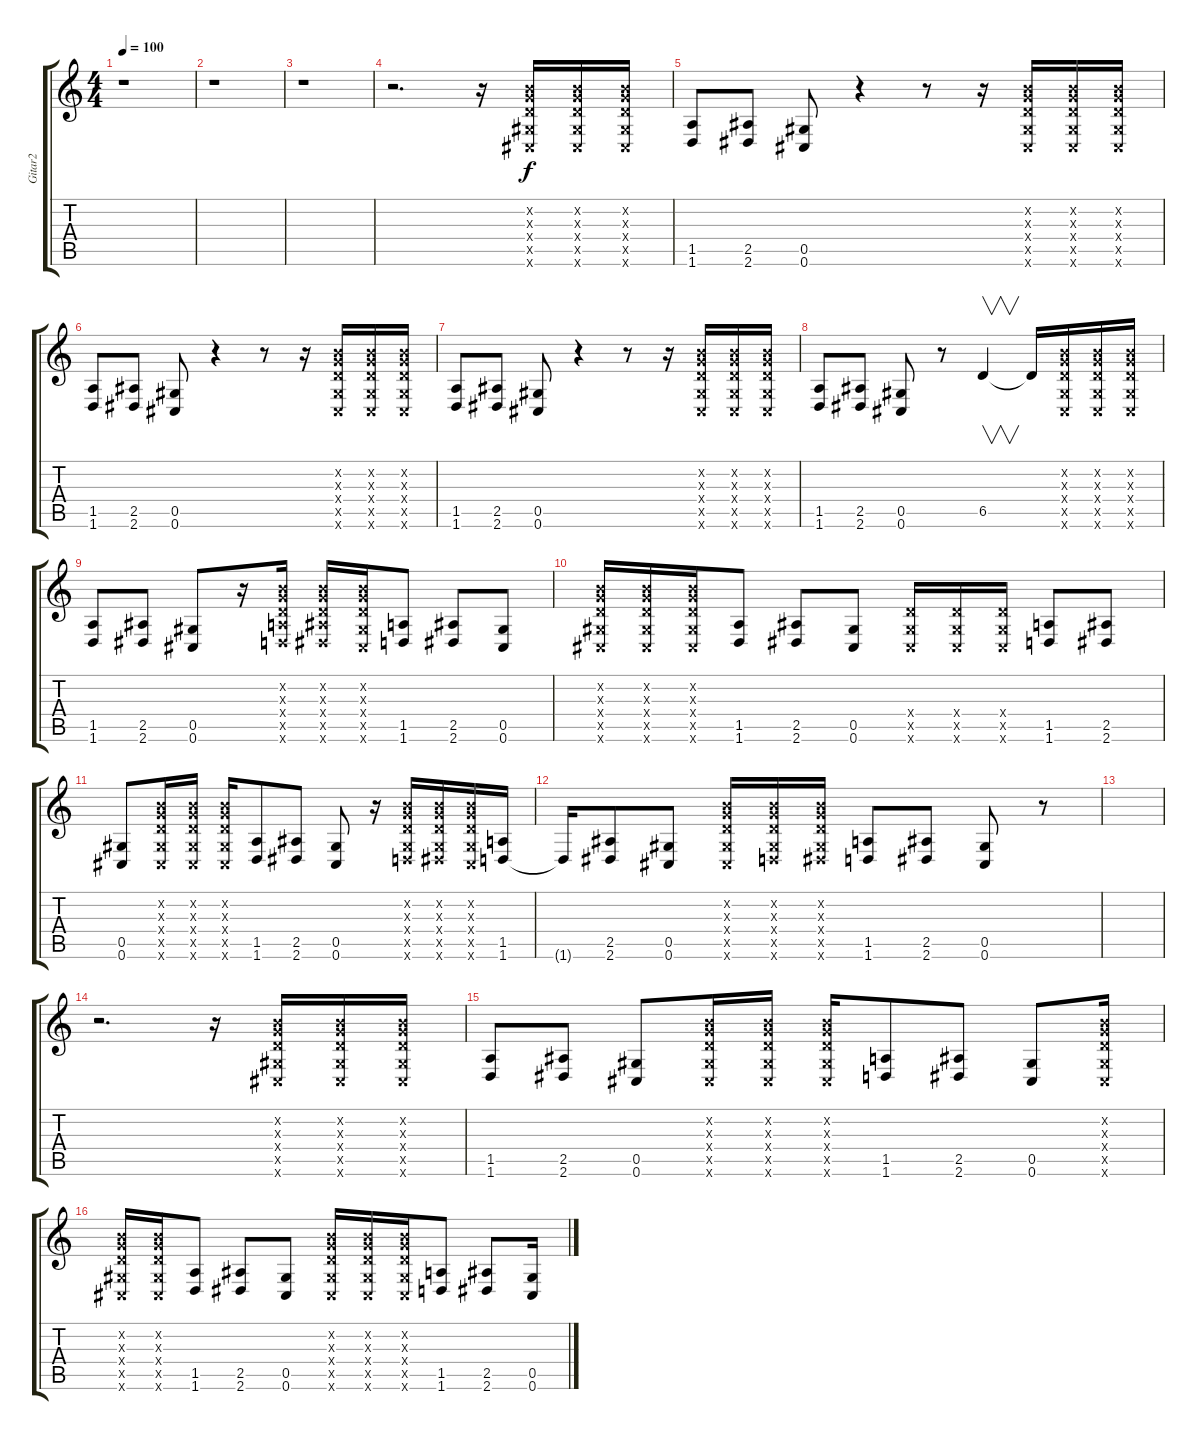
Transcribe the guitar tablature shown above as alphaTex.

\track ("Gitar2" "Gitar2") {instrument overdrivenguitar}
\staff {score tabs}
\tuning (E4 B3 G3 D3 Ab2 Db2) {hide}
\ts (4 4)
\tempo 100
\clef g2
\ks c
r.1{dy f instrument overdrivenguitar} |
r.1 |
r.1 |
r.2{d} r.16 (0.2{x} 0.3{x} 0.4{x} 0.5{x} 0.6{x}).16 (0.2{x} 0.3{x} 0.4{x} 0.5{x} 0.6{x}).16 (0.2{x} 0.3{x} 0.4{x} 0.5{x} 0.6{x}).16 |
(1.5 1.6).8 (2.5 2.6).8 (0.5 0.6).8 r.4 r.8 r.16 (0.2{x} 0.3{x} 0.4{x} 0.5{x} 0.6{x}).16 (0.2{x} 0.3{x} 0.4{x} 0.5{x} 0.6{x}).16 (0.2{x} 0.3{x} 0.4{x} 0.5{x} 0.6{x}).16 |
(1.5 1.6).8 (2.5 2.6).8 (0.5 0.6).8 r.4 r.8 r.16 (0.2{x} 0.3{x} 0.4{x} 0.5{x} 0.6{x}).16 (0.2{x} 0.3{x} 0.4{x} 0.5{x} 0.6{x}).16 (0.2{x} 0.3{x} 0.4{x} 0.5{x} 0.6{x}).16 |
(1.5 1.6).8 (2.5 2.6).8 (0.5 0.6).8 r.4 r.8 r.16 (0.2{x} 0.3{x} 0.4{x} 0.5{x} 0.6{x}).16 (0.2{x} 0.3{x} 0.4{x} 0.5{x} 0.6{x}).16 (0.2{x} 0.3{x} 0.4{x} 0.5{x} 0.6{x}).16 |
(1.5 1.6).8 (2.5 2.6).8 (0.5 0.6).8 r.8 6.5.4{v} 6.5{t}.16 (0.2{x} 0.3{x} 0.4{x} 0.5{x} 0.6{x}).16 (0.2{x} 0.3{x} 0.4{x} 0.5{x} 0.6{x}).16 (0.2{x} 0.3{x} 0.4{x} 0.5{x} 0.6{x}).16 |
(1.5 1.6).8 (2.5 2.6).8 (0.5 0.6).8 r.16 (0.2{x} 0.3{x} 0.4{x} 1.5{x} 1.6{x}).16 (0.2{x} 0.3{x} 0.4{x} 2.5{x} 2.6{x}).16 (0.2{x} 0.3{x} 0.4{x} 0.5{x} 0.6{x}).16 (1.5 1.6).8 (2.5 2.6).8 (0.5 0.6).8 |
(0.2{x} 0.3{x} 0.4{x} 0.5{x} 0.6{x}).16 (0.2{x} 0.3{x} 0.4{x} 0.5{x} 0.6{x}).16 (0.2{x} 0.3{x} 0.4{x} 0.5{x} 0.6{x}).16 (1.5 1.6).8 (2.5 2.6).8 (0.5 0.6).8 (0.4{x} 0.5{x} 0.6{x}).16 (0.4{x} 0.5{x} 0.6{x}).16 (0.4{x} 0.5{x} 0.6{x}).16 (1.5 1.6).8 (2.5 2.6).8 |
(0.5 0.6).8 (0.2{x} 0.3{x} 0.4{x} 0.5{x} 0.6{x}).16 (0.2{x} 0.3{x} 0.4{x} 0.5{x} 0.6{x}).16 (0.2{x} 0.3{x} 0.4{x} 0.5{x} 0.6{x}).16 (1.5 1.6).8 (2.5 2.6).8 (0.5 0.6).8 r.16 (0.2{x} 0.3{x} 0.4{x} 0.5{x} 1.6{x}).16 (0.2{x} 0.3{x} 0.4{x} 0.5{x} 2.6{x}).16 (0.2{x} 0.3{x} 0.4{x} 0.5{x} 0.6{x}).16 (1.5 1.6).16 |
1.6{t}.16 (2.5 2.6).8 (0.5 0.6).8 (0.2{x} 0.3{x} 0.4{x} 0.5{x} 0.6{x}).16 (0.2{x} 0.3{x} 0.4{x} 0.5{x} 1.6{x}).16 (0.2{x} 0.3{x} 0.4{x} 0.5{x} 2.6{x}).16 (1.5 1.6).8 (2.5 2.6).8 (0.5 0.6).8 r.8 |
|
r.2{d} r.16 (0.2{x} 0.3{x} 0.4{x} 0.5{x} 0.6{x}).16 (0.2{x} 0.3{x} 0.4{x} 0.5{x} 0.6{x}).16 (0.2{x} 0.3{x} 0.4{x} 0.5{x} 0.6{x}).16 |
(1.5 1.6).8 (2.5 2.6).8 (0.5 0.6).8 (0.2{x} 0.3{x} 0.4{x} 0.5{x} 0.6{x}).16 (0.2{x} 0.3{x} 0.4{x} 0.5{x} 0.6{x}).16 (0.2{x} 0.3{x} 0.4{x} 0.5{x} 0.6{x}).16 (1.5 1.6).8 (2.5 2.6).8 (0.5 0.6).8 (0.2{x} 0.3{x} 0.4{x} 0.5{x} 0.6{x}).16 |
(0.2{x} 0.3{x} 0.4{x} 0.5{x} 0.6{x}).16 (0.2{x} 0.3{x} 0.4{x} 0.5{x} 0.6{x}).16 (1.5 1.6).8 (2.5 2.6).8 (0.5 0.6).8 (0.2{x} 0.3{x} 0.4{x} 0.5{x} 0.6{x}).16 (0.2{x} 0.3{x} 0.4{x} 0.5{x} 0.6{x}).16 (0.2{x} 0.3{x} 0.4{x} 0.5{x} 0.6{x}).16 (1.5 1.6).8 (2.5 2.6).8 (0.5 0.6).16
